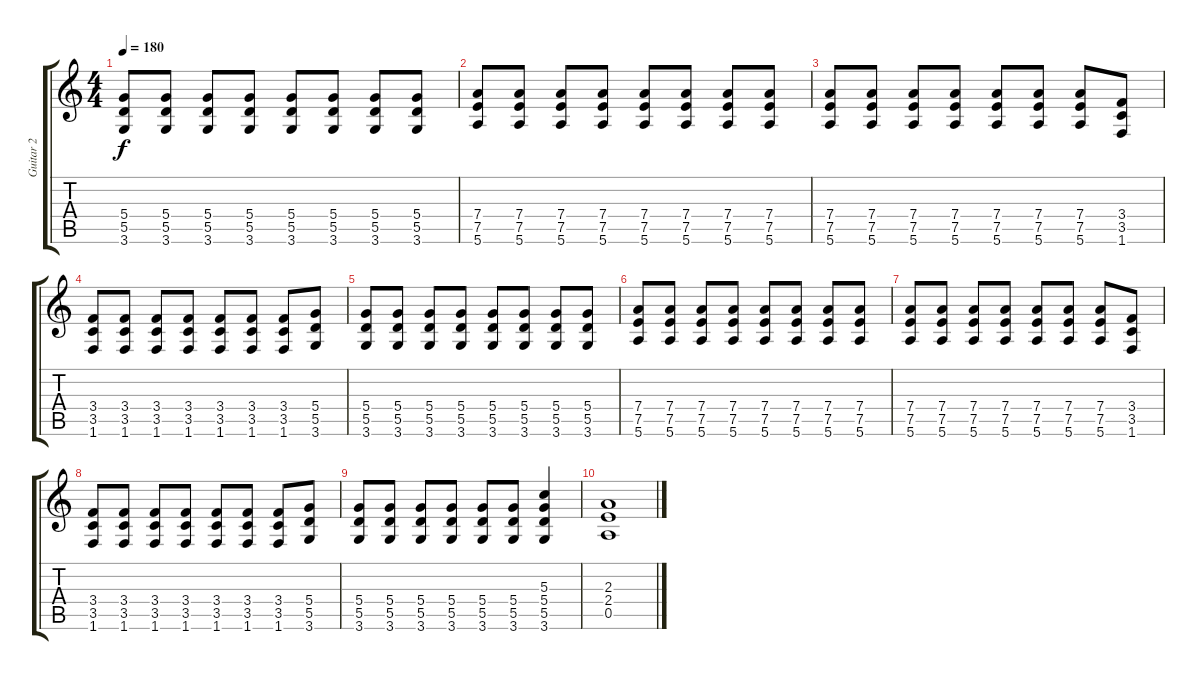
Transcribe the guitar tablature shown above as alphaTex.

\track ("Guitar 2" "Guitar 2") {instrument distortionguitar}
\staff {score tabs}
\tuning (E4 B3 G3 D3 A2 E2) {hide}
\ts (4 4)
\tempo 180
\clef g2
\ks c
(5.4 5.5 3.6).8{dy f} (5.4 5.5 3.6).8 (5.4 5.5 3.6).8 (5.4 5.5 3.6).8 (5.4 5.5 3.6).8 (5.4 5.5 3.6).8 (5.4 5.5 3.6).8 (5.4 5.5 3.6).8 |
(7.4 7.5 5.6).8 (7.4 7.5 5.6).8 (7.4 7.5 5.6).8 (7.4 7.5 5.6).8 (7.4 7.5 5.6).8 (7.4 7.5 5.6).8 (7.4 7.5 5.6).8 (7.4 7.5 5.6).8 |
(7.4 7.5 5.6).8 (7.4 7.5 5.6).8 (7.4 7.5 5.6).8 (7.4 7.5 5.6).8 (7.4 7.5 5.6).8 (7.4 7.5 5.6).8 (7.4 7.5 5.6).8 (3.4 3.5 1.6).8 |
(3.4 3.5 1.6).8 (3.4 3.5 1.6).8 (3.4 3.5 1.6).8 (3.4 3.5 1.6).8 (3.4 3.5 1.6).8 (3.4 3.5 1.6).8 (3.4 3.5 1.6).8 (5.4 5.5 3.6).8 |
(5.4 5.5 3.6).8 (5.4 5.5 3.6).8 (5.4 5.5 3.6).8 (5.4 5.5 3.6).8 (5.4 5.5 3.6).8 (5.4 5.5 3.6).8 (5.4 5.5 3.6).8 (5.4 5.5 3.6).8 |
(7.4 7.5 5.6).8 (7.4 7.5 5.6).8 (7.4 7.5 5.6).8 (7.4 7.5 5.6).8 (7.4 7.5 5.6).8 (7.4 7.5 5.6).8 (7.4 7.5 5.6).8 (7.4 7.5 5.6).8 |
(7.4 7.5 5.6).8 (7.4 7.5 5.6).8 (7.4 7.5 5.6).8 (7.4 7.5 5.6).8 (7.4 7.5 5.6).8 (7.4 7.5 5.6).8 (7.4 7.5 5.6).8 (3.4 3.5 1.6).8 |
(3.4 3.5 1.6).8 (3.4 3.5 1.6).8 (3.4 3.5 1.6).8 (3.4 3.5 1.6).8 (3.4 3.5 1.6).8 (3.4 3.5 1.6).8 (3.4 3.5 1.6).8 (5.4 5.5 3.6).8 |
(5.4 5.5 3.6).8 (5.4 5.5 3.6).8 (5.4 5.5 3.6).8 (5.4 5.5 3.6).8 (5.4 5.5 3.6).8 (5.4 5.5 3.6).8 (5.3 5.4 5.5 3.6).4 |
(2.3 2.4 0.5).1
